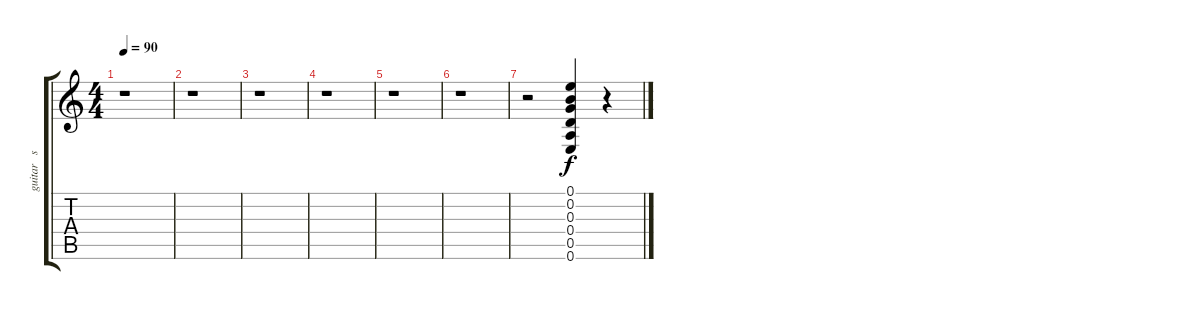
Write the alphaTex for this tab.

\track ("guitar   solo    one" "guitar   s") {instrument overdrivenguitar}
\staff {score tabs}
\tuning (E4 B3 G3 D3 A2 E2) {hide}
\ts (4 4)
\tempo 90
\clef g2
\ks c
r.1{dy f} |
r.1 |
r.1 |
r.1 |
r.1 |
r.1 |
r.2 (0.1 0.2 0.3 0.4 0.5 0.6).4{volume 16 instrument gunshot} r.4
